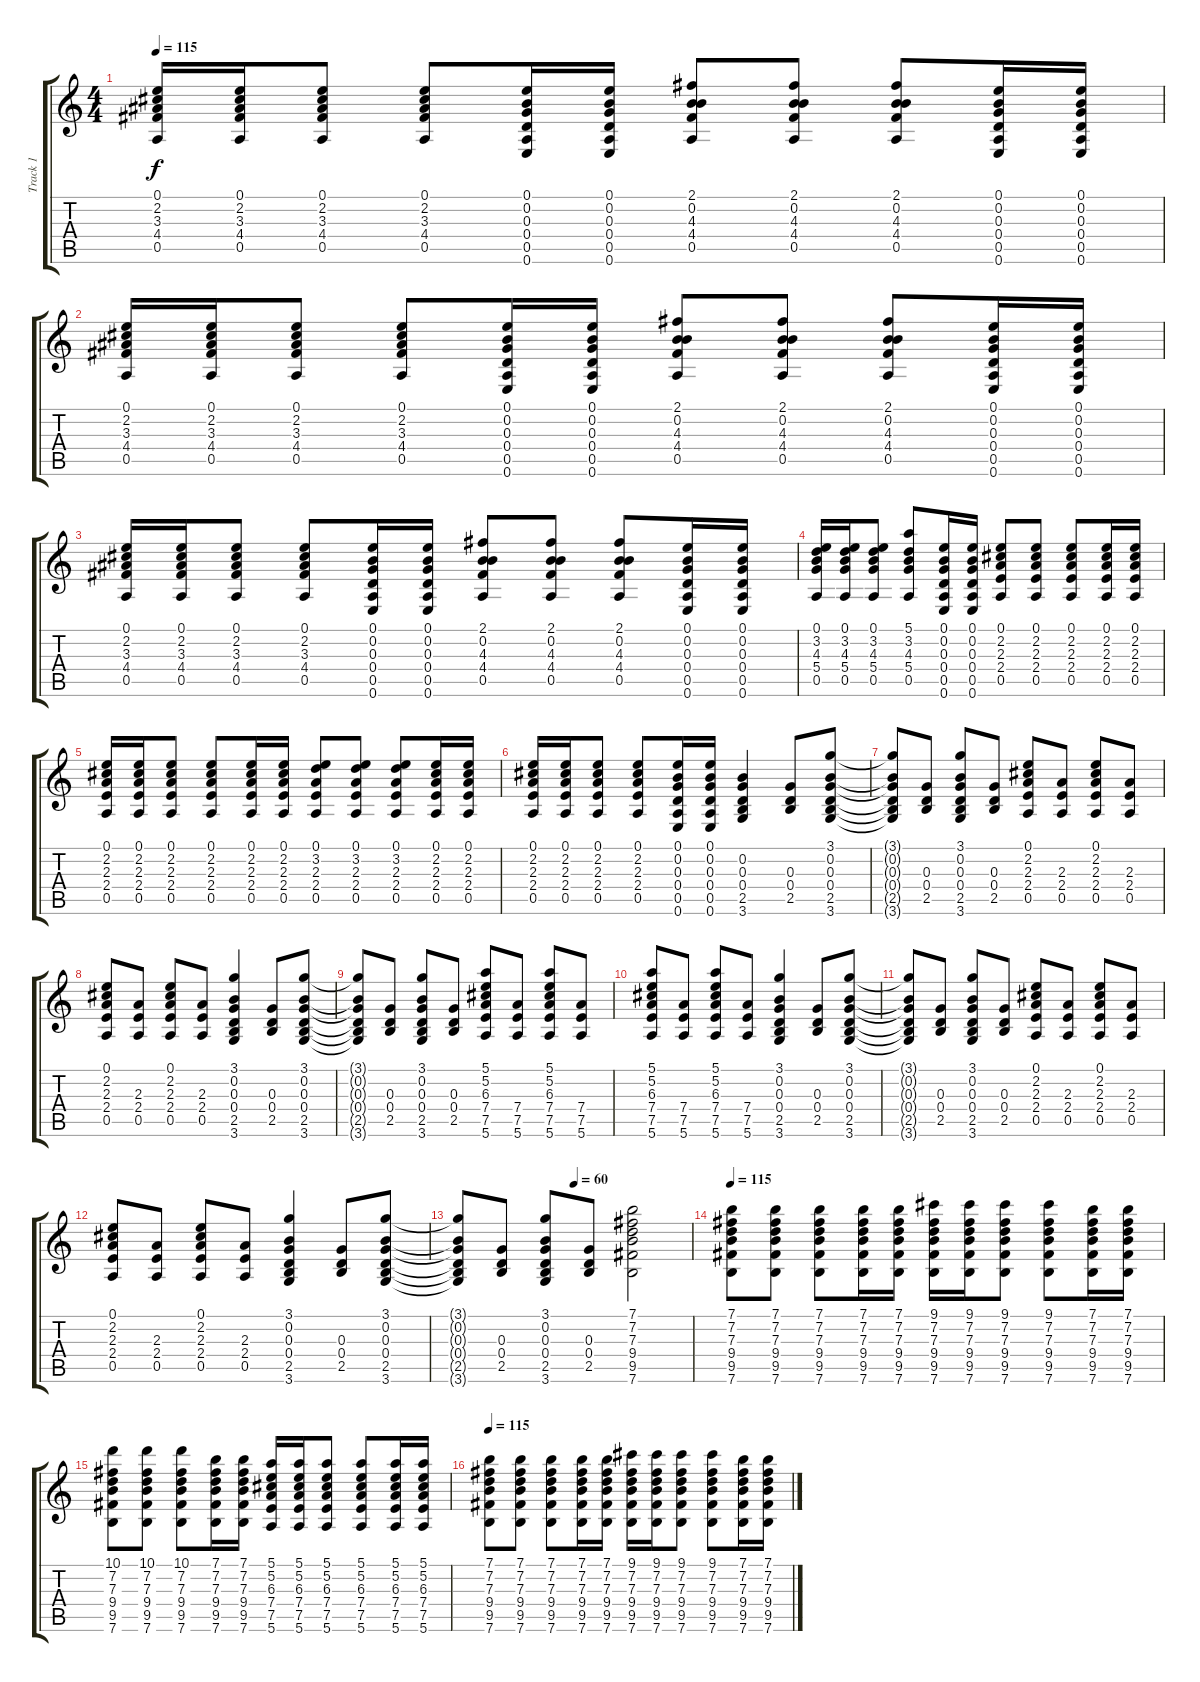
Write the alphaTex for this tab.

\track ("Track 1" "Track 1") {instrument acousticguitarnylon}
\staff {score tabs}
\tuning (E4 B3 G3 D3 A2 E2) {hide}
\ts (4 4)
\tempo 115
\clef g2
\ks c
(0.1 2.2 3.3 4.4 0.5).16{dy f} (0.1 2.2 3.3 4.4 0.5).16 (0.1 2.2 3.3 4.4 0.5).8 (0.1 2.2 3.3 4.4 0.5).8 (0.1 0.2 0.3 0.4 0.5 0.6).16 (0.1 0.2 0.3 0.4 0.5 0.6).16 (2.1 0.2 4.3 4.4 0.5).8 (2.1 0.2 4.3 4.4 0.5).8 (2.1 0.2 4.3 4.4 0.5).8 (0.1 0.2 0.3 0.4 0.5 0.6).16 (0.1 0.2 0.3 0.4 0.5 0.6).16 |
(0.1 2.2 3.3 4.4 0.5).16 (0.1 2.2 3.3 4.4 0.5).16 (0.1 2.2 3.3 4.4 0.5).8 (0.1 2.2 3.3 4.4 0.5).8 (0.1 0.2 0.3 0.4 0.5 0.6).16 (0.1 0.2 0.3 0.4 0.5 0.6).16 (2.1 0.2 4.3 4.4 0.5).8 (2.1 0.2 4.3 4.4 0.5).8 (2.1 0.2 4.3 4.4 0.5).8 (0.1 0.2 0.3 0.4 0.5 0.6).16 (0.1 0.2 0.3 0.4 0.5 0.6).16 |
(0.1 2.2 3.3 4.4 0.5).16 (0.1 2.2 3.3 4.4 0.5).16 (0.1 2.2 3.3 4.4 0.5).8 (0.1 2.2 3.3 4.4 0.5).8 (0.1 0.2 0.3 0.4 0.5 0.6).16 (0.1 0.2 0.3 0.4 0.5 0.6).16 (2.1 0.2 4.3 4.4 0.5).8 (2.1 0.2 4.3 4.4 0.5).8 (2.1 0.2 4.3 4.4 0.5).8 (0.1 0.2 0.3 0.4 0.5 0.6).16 (0.1 0.2 0.3 0.4 0.5 0.6).16 |
(0.1 3.2 4.3 5.4 0.5).16 (0.1 3.2 4.3 5.4 0.5).16 (0.1 3.2 4.3 5.4 0.5).8 (5.1 3.2 4.3 5.4 0.5).8 (0.1 0.2 0.3 0.4 0.5 0.6).16 (0.1 0.2 0.3 0.4 0.5 0.6).16 (0.1 2.2 2.3 2.4 0.5).8 (0.1 2.2 2.3 2.4 0.5).8 (0.1 2.2 2.3 2.4 0.5).8 (0.1 2.2 2.3 2.4 0.5).16 (0.1 2.2 2.3 2.4 0.5).16 |
(0.1 2.2 2.3 2.4 0.5).16 (0.1 2.2 2.3 2.4 0.5).16 (0.1 2.2 2.3 2.4 0.5).8 (0.1 2.2 2.3 2.4 0.5).8 (0.1 2.2 2.3 2.4 0.5).16 (0.1 2.2 2.3 2.4 0.5).16 (0.1 3.2 2.3 2.4 0.5).8 (0.1 3.2 2.3 2.4 0.5).8 (0.1 3.2 2.3 2.4 0.5).8 (0.1 2.2 2.3 2.4 0.5).16 (0.1 2.2 2.3 2.4 0.5).16 |
(0.1 2.2 2.3 2.4 0.5).16 (0.1 2.2 2.3 2.4 0.5).16 (0.1 2.2 2.3 2.4 0.5).8 (0.1 2.2 2.3 2.4 0.5).8 (0.1 0.2 0.3 0.4 0.5 0.6).16 (0.1 0.2 0.3 0.4 0.5 0.6).16 (0.2 0.3 0.4 2.5 3.6).4 (0.3 0.4 2.5).8 (3.1 0.2 0.3 0.4 2.5 3.6).8 |
(3.1{t} 0.2{t} 0.3{t} 0.4{t} 2.5{t} 3.6{t}).8 (0.3 0.4 2.5).8 (3.1 0.2 0.3 0.4 2.5 3.6).8 (0.3 0.4 2.5).8 (0.1 2.2 2.3 2.4 0.5).8 (2.3 2.4 0.5).8 (0.1 2.2 2.3 2.4 0.5).8 (2.3 2.4 0.5).8 |
(0.1 2.2 2.3 2.4 0.5).8 (2.3 2.4 0.5).8 (0.1 2.2 2.3 2.4 0.5).8 (2.3 2.4 0.5).8 (3.1 0.2 0.3 0.4 2.5 3.6).4 (0.3 0.4 2.5).8 (3.1 0.2 0.3 0.4 2.5 3.6).8 |
(3.1{t} 0.2{t} 0.3{t} 0.4{t} 2.5{t} 3.6{t}).8 (0.3 0.4 2.5).8 (3.1 0.2 0.3 0.4 2.5 3.6).8 (0.3 0.4 2.5).8 (5.1 5.2 6.3 7.4 7.5 5.6).8 (7.4 7.5 5.6).8 (5.1 5.2 6.3 7.4 7.5 5.6).8 (7.4 7.5 5.6).8 |
(5.1 5.2 6.3 7.4 7.5 5.6).8 (7.4 7.5 5.6).8 (5.1 5.2 6.3 7.4 7.5 5.6).8 (7.4 7.5 5.6).8 (3.1 0.2 0.3 0.4 2.5 3.6).4 (0.3 0.4 2.5).8 (3.1 0.2 0.3 0.4 2.5 3.6).8 |
(3.1{t} 0.2{t} 0.3{t} 0.4{t} 2.5{t} 3.6{t}).8 (0.3 0.4 2.5).8 (3.1 0.2 0.3 0.4 2.5 3.6).8 (0.3 0.4 2.5).8 (0.1 2.2 2.3 2.4 0.5).8 (2.3 2.4 0.5).8 (0.1 2.2 2.3 2.4 0.5).8 (2.3 2.4 0.5).8 |
(0.1 2.2 2.3 2.4 0.5).8 (2.3 2.4 0.5).8 (0.1 2.2 2.3 2.4 0.5).8 (2.3 2.4 0.5).8 (3.1 0.2 0.3 0.4 2.5 3.6).4 (0.3 0.4 2.5).8 (3.1 0.2 0.3 0.4 2.5 3.6).8 |
\tempo (60 0.5)
(3.1{t} 0.2{t} 0.3{t} 0.4{t} 2.5{t} 3.6{t}).8 (0.3 0.4 2.5).8 (3.1 0.2 0.3 0.4 2.5 3.6).8 (0.3 0.4 2.5).8 (7.1 7.2 7.3 9.4 9.5 7.6).2 |
\tempo 115
(7.1 7.2 7.3 9.4 9.5 7.6).8 (7.1 7.2 7.3 9.4 9.5 7.6).8 (7.1 7.2 7.3 9.4 9.5 7.6).8 (7.1 7.2 7.3 9.4 9.5 7.6).16 (7.1 7.2 7.3 9.4 9.5 7.6).16 (9.1 7.2 7.3 9.4 9.5 7.6).16 (9.1 7.2 7.3 9.4 9.5 7.6).16 (9.1 7.2 7.3 9.4 9.5 7.6).8 (9.1 7.2 7.3 9.4 9.5 7.6).8 (7.1 7.2 7.3 9.4 9.5 7.6).16 (7.1 7.2 7.3 9.4 9.5 7.6).16 |
(10.1 7.2 7.3 9.4 9.5 7.6).8 (10.1 7.2 7.3 9.4 9.5 7.6).8 (10.1 7.2 7.3 9.4 9.5 7.6).8 (7.1 7.2 7.3 9.4 9.5 7.6).16 (7.1 7.2 7.3 9.4 9.5 7.6).16 (5.1 5.2 6.3 7.4 7.5 5.6).16 (5.1 5.2 6.3 7.4 7.5 5.6).16 (5.1 5.2 6.3 7.4 7.5 5.6).8 (5.1 5.2 6.3 7.4 7.5 5.6).8 (5.1 5.2 6.3 7.4 7.5 5.6).16 (5.1 5.2 6.3 7.4 7.5 5.6).16 |
\tempo 115
(7.1 7.2 7.3 9.4 9.5 7.6).8 (7.1 7.2 7.3 9.4 9.5 7.6).8 (7.1 7.2 7.3 9.4 9.5 7.6).8 (7.1 7.2 7.3 9.4 9.5 7.6).16 (7.1 7.2 7.3 9.4 9.5 7.6).16 (9.1 7.2 7.3 9.4 9.5 7.6).16 (9.1 7.2 7.3 9.4 9.5 7.6).16 (9.1 7.2 7.3 9.4 9.5 7.6).8 (9.1 7.2 7.3 9.4 9.5 7.6).8 (7.1 7.2 7.3 9.4 9.5 7.6).16 (7.1 7.2 7.3 9.4 9.5 7.6).16
